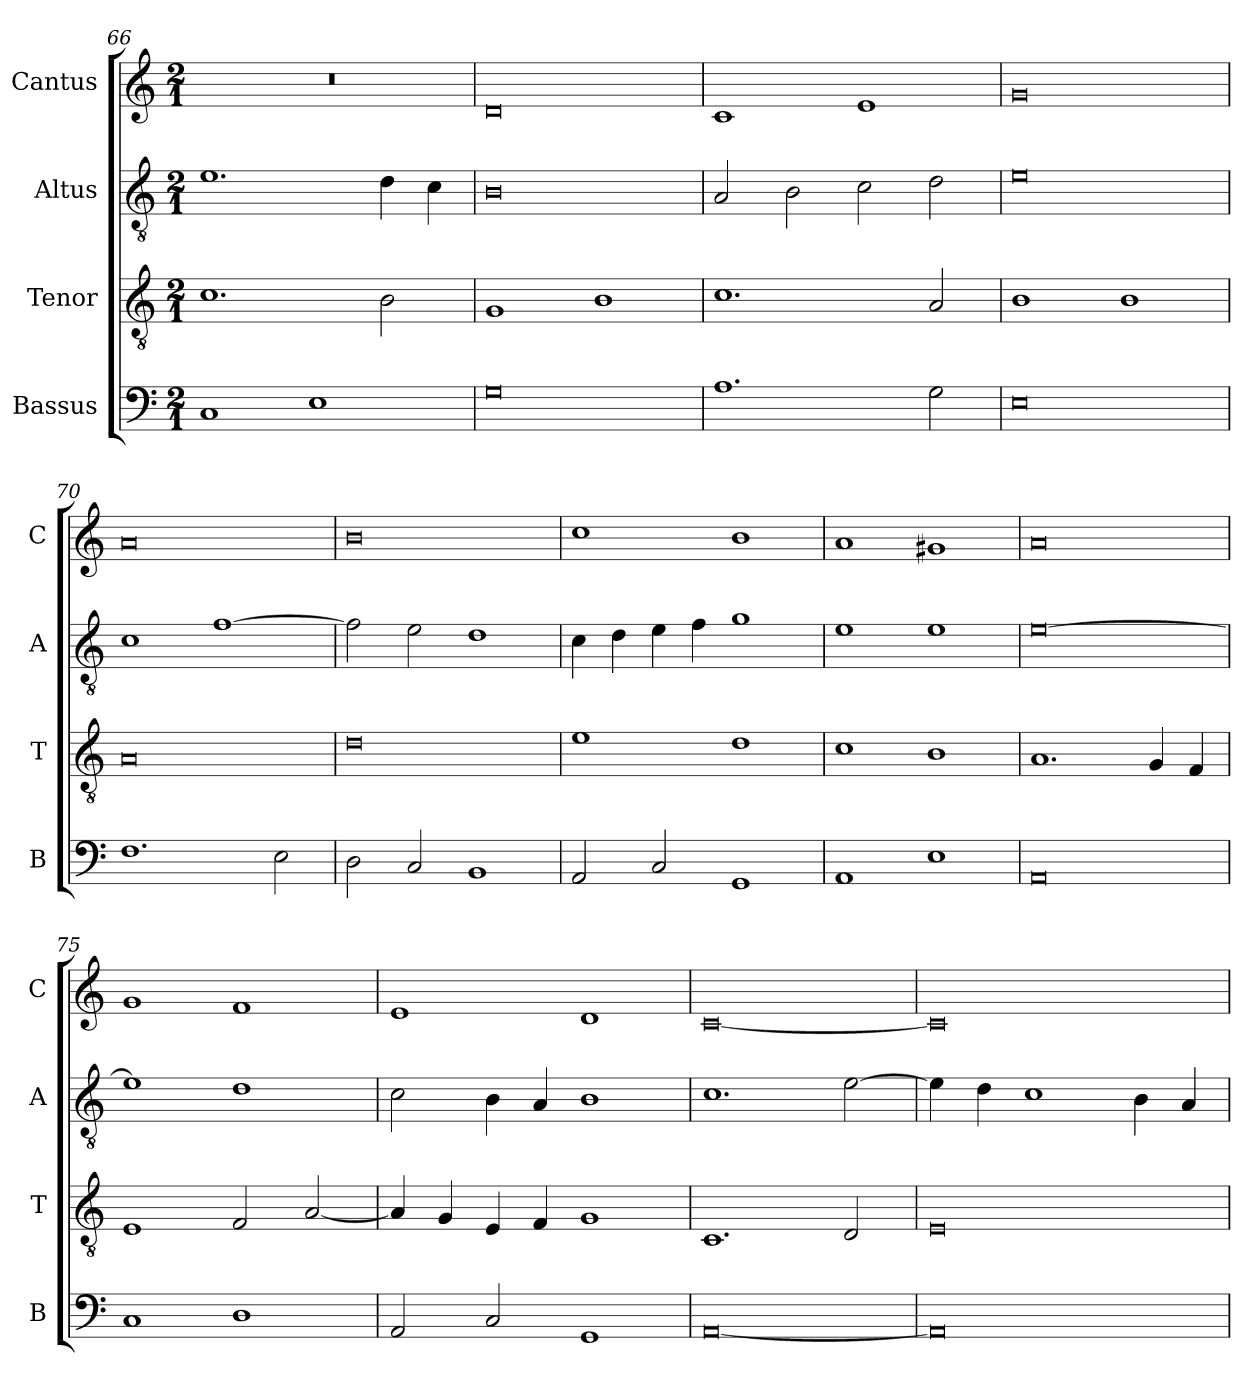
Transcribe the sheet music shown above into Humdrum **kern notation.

**kern	**kern	**kern	**kern
*part4	*part3	*part2	*part1
*staff4	*staff3	*staff2	*staff1
*I"Bassus	*I"Tenor	*I"Altus	*I"Cantus
*I'B	*I'T	*I'A	*I'C
*clefF4	*clefGv2	*clefGv2	*clefG2
*k[]	*k[]	*k[]	*k[]
*M2/1	*M2/1	*M2/1	*M2/1
=66	=66	=66	=66
1C	1.c	1.e	0r
1E	.	.	.
.	2B	4d	.
.	.	4c	.
=67	=67	=67	=67
0G	1G	0B	0d
.	1B	.	.
=68	=68	=68	=68
1.A	1.c	2A	1c
.	.	2B	.
.	.	2c	1e
2G	2A	2d	.
=69	=69	=69	=69
0E	1B	0e	0g
.	1B	.	.
=70	=70	=70	=70
1.F	0A	1c	0a
.	.	[1f	.
2E	.	.	.
=71	=71	=71	=71
2D	0d	2f]	0b
2C	.	2e	.
1BB	.	1d	.
=72	=72	=72	=72
2AA	1e	4c	1cc
.	.	4d	.
2C	.	4e	.
.	.	4f	.
1GG	1d	1g	1b
=73	=73	=73	=73
1AA	1c	1e	1a
1E	1B	1e	1g#X
=74	=74	=74	=74
0AA	1.A	[0e	0a
.	4G	.	.
.	4F	.	.
=75	=75	=75	=75
1C	1E	1e]	1g
1D	2F	1d	1f
.	[2A	.	.
=76	=76	=76	=76
2AA	4A]	2c	1e
.	4G	.	.
2C	4E	4B	.
.	4F	4A	.
1GG	1G	1B	1d
=77	=77	=77	=77
[0AA	1.C	1.c	[0c
.	2D	[2e	.
=78	=78	=78	=78
0AA]	0E	4e]	0c]
.	.	4d	.
.	.	1c	.
.	.	4B	.
.	.	4A	.
=	=	=	=
*-	*-	*-	*-
